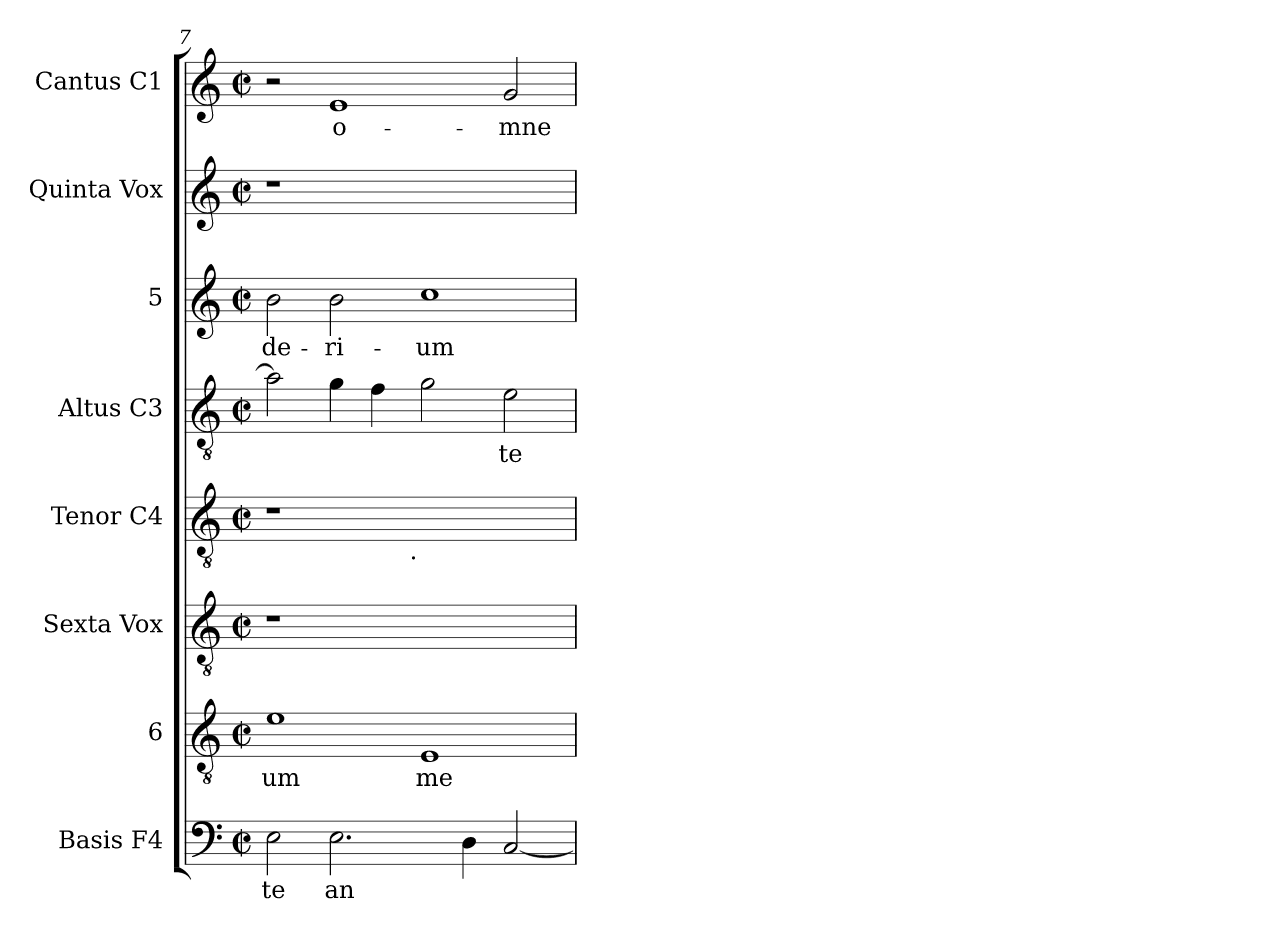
**kern	**text	**kern	**text	**kern	**kern	**kern	**text	**kern	**text	**kern	**kern	**text
*part8	*part8	*part7	*part7	*part6	*part5	*part4	*part4	*part3	*part3	*part2	*part1	*part1
*staff8	*staff8	*staff7	*staff7	*staff6	*staff5	*staff4	*staff4	*staff3	*staff3	*staff2	*staff1	*staff1
*I"Basis  F4	*	*I"6	*	*I"Sexta  Vox	*I"Tenor  C4	*I"Altus  C3	*	*I"5	*	*I"Quinta  Vox	*I"Cantus  C1	*
*I'B	*	*	*	*	*I'T	*I'A	*	*	*	*	*I'C	*
!!LO:LB:g=z
*clefF4	*	*clefGv2	*	*clefGv2	*clefGv2	*clefGv2	*	*clefG2	*	*clefG2	*clefG2	*
*k[]	*	*k[]	*	*k[]	*k[]	*k[]	*	*k[]	*	*k[]	*k[]	*
*C:	*	*C:	*	*C:	*C:	*C:	*	*C:	*	*C:	*C:	*
*M2/2	*	*M2/2	*	*M2/2	*M2/2	*M2/2	*	*M2/2	*	*M2/2	*M2/2	*
*met(c|)	*	*met(c|)	*	*met(c|)	*met(c|)	*met(c|)	*	*met(c|)	*	*met(c|)	*met(c|)	*
=7	=7	=7	=7	=7	=7	=7	=7	=7	=7	=7	=7	=7
!	!LO:LY:b:cj	!	!LO:LY:b:cj	!	!	!	!LO:LY:b:cj	!	!LO:LY:b:cj	!	!	!
*	*	*	*	*	*^	*	*	*	*	*	*	*
2E\	te	1e	um	1r	1r	2ryy	2a\]	--	2b\	de-	1r	2r	.
!	!LO:LY:b:cj	!	!	!	!	!	!	!LO:LY:b:cj	!	!LO:LY:b:cj	!	!	!LO:LY:b:cj
2.E\	an-	.	.	.	.	4...ryy	4g\	--	2b\	-ri-	.	1e	o-
!	!	!	!	!	!	!	!	!LO:LY:b:cj	!	!	!	!	!
.	.	.	.	.	.	.	4f\	--	.	.	.	.	.
!	!	!	!	!	!	!LO:TX:b:t=.	!	!	!	!	!	!	!
.	.	.	.	.	.	1ryy	.	.	.	.	.	.	.
!	!	!	!LO:LY:b:cj	!	!	!	!	!LO:LY:b:cj	!	!LO:LY:b:cj	!	!	!
.	.	1E	me-	1ryy	1ryy	.	2g\	--	1cc	-um	1ryy	.	.
!	!LO:LY:b:cj	!	!	!	!	!	!	!	!	!	!	!	!
4D\	--	.	.	.	.	.	.	.	.	.	.	.	.
!	!LO:LY:b:cj	!	!	!	!	!	!	!LO:LY:b:cj	!	!	!	!	!LO:LY:b:cj
[<2C/	--	.	.	.	.	.	2e\	-te	.	.	.	2g/	-mne
.	.	.	.	.	.	32ryy	.	.	.	.	.	.	.
*	*	*	*	*	*v	*v	*	*	*	*	*	*	*
=	=	=	=	=	=	=	=	=	=	=	=	=
*-	*-	*-	*-	*-	*-	*-	*-	*-	*-	*-	*-	*-
